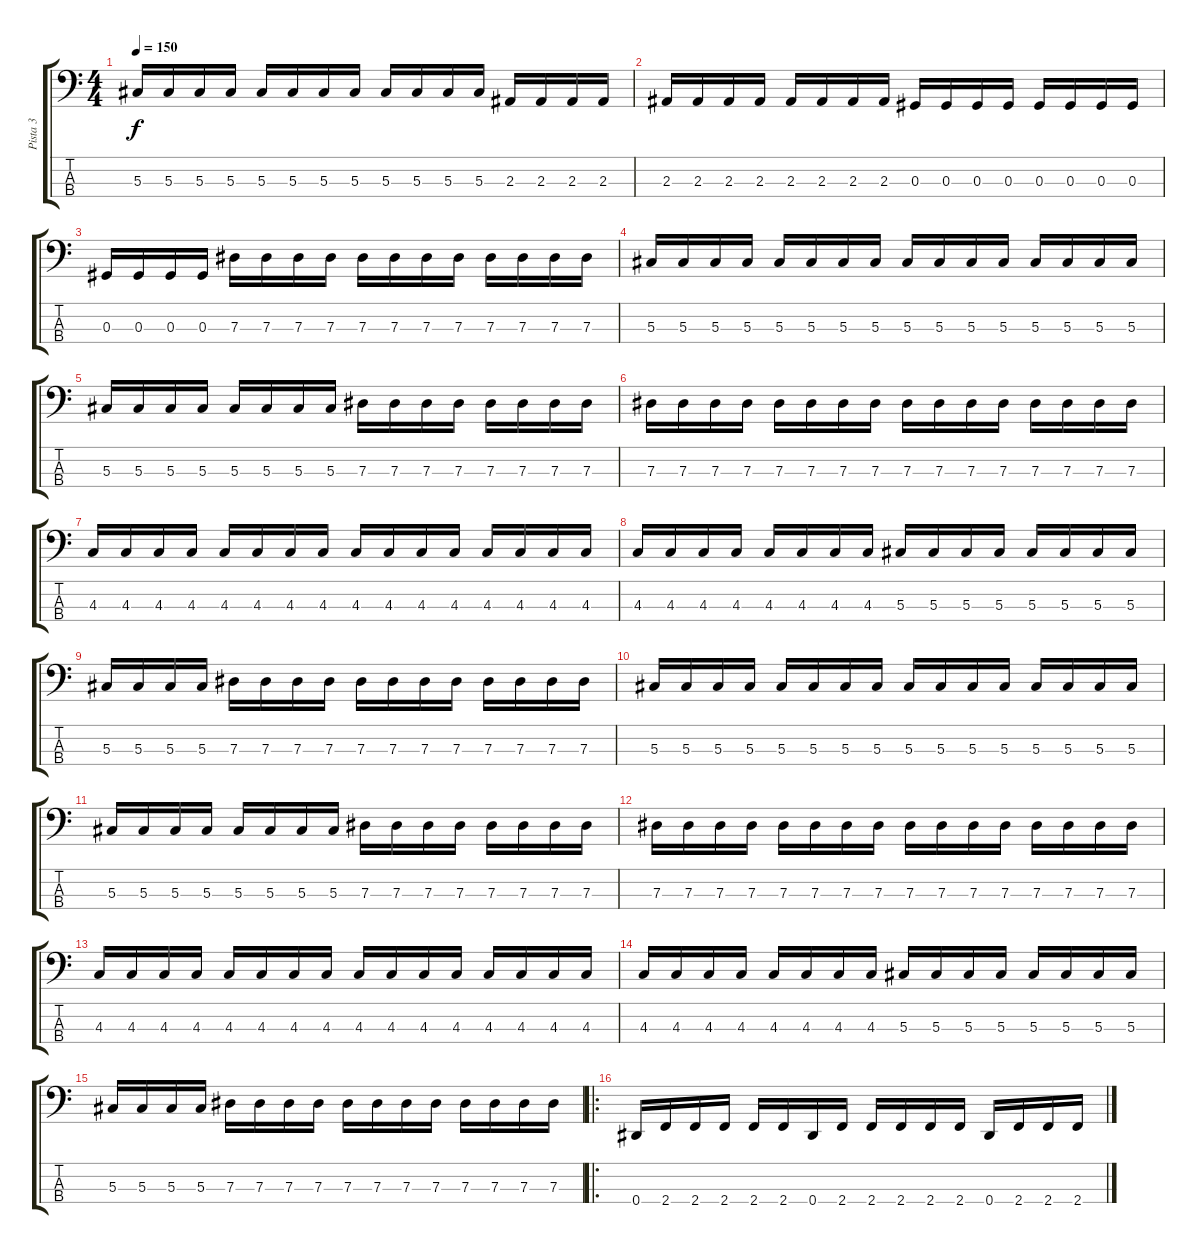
\track ("Pista 3" "Pista 3") {instrument electricbassfinger}
\staff {score tabs}
\tuning (Gb2 Db2 Ab1 Eb1) {hide}
\ts (4 4)
\tempo 150
\clef f4
\ks c
5.3.16{dy f} 5.3.16 5.3.16 5.3.16 5.3.16 5.3.16 5.3.16 5.3.16 5.3.16 5.3.16 5.3.16 5.3.16 2.3.16 2.3.16 2.3.16 2.3.16 |
2.3.16 2.3.16 2.3.16 2.3.16 2.3.16 2.3.16 2.3.16 2.3.16 0.3.16 0.3.16 0.3.16 0.3.16 0.3.16 0.3.16 0.3.16 0.3.16 |
0.3.16 0.3.16 0.3.16 0.3.16 7.3.16 7.3.16 7.3.16 7.3.16 7.3.16 7.3.16 7.3.16 7.3.16 7.3.16 7.3.16 7.3.16 7.3.16 |
5.3.16 5.3.16 5.3.16 5.3.16 5.3.16 5.3.16 5.3.16 5.3.16 5.3.16 5.3.16 5.3.16 5.3.16 5.3.16 5.3.16 5.3.16 5.3.16 |
5.3.16 5.3.16 5.3.16 5.3.16 5.3.16 5.3.16 5.3.16 5.3.16 7.3.16 7.3.16 7.3.16 7.3.16 7.3.16 7.3.16 7.3.16 7.3.16 |
7.3.16 7.3.16 7.3.16 7.3.16 7.3.16 7.3.16 7.3.16 7.3.16 7.3.16 7.3.16 7.3.16 7.3.16 7.3.16 7.3.16 7.3.16 7.3.16 |
4.3.16 4.3.16 4.3.16 4.3.16 4.3.16 4.3.16 4.3.16 4.3.16 4.3.16 4.3.16 4.3.16 4.3.16 4.3.16 4.3.16 4.3.16 4.3.16 |
4.3.16 4.3.16 4.3.16 4.3.16 4.3.16 4.3.16 4.3.16 4.3.16 5.3.16 5.3.16 5.3.16 5.3.16 5.3.16 5.3.16 5.3.16 5.3.16 |
5.3.16 5.3.16 5.3.16 5.3.16 7.3.16 7.3.16 7.3.16 7.3.16 7.3.16 7.3.16 7.3.16 7.3.16 7.3.16 7.3.16 7.3.16 7.3.16 |
5.3.16 5.3.16 5.3.16 5.3.16 5.3.16 5.3.16 5.3.16 5.3.16 5.3.16 5.3.16 5.3.16 5.3.16 5.3.16 5.3.16 5.3.16 5.3.16 |
5.3.16 5.3.16 5.3.16 5.3.16 5.3.16 5.3.16 5.3.16 5.3.16 7.3.16 7.3.16 7.3.16 7.3.16 7.3.16 7.3.16 7.3.16 7.3.16 |
7.3.16 7.3.16 7.3.16 7.3.16 7.3.16 7.3.16 7.3.16 7.3.16 7.3.16 7.3.16 7.3.16 7.3.16 7.3.16 7.3.16 7.3.16 7.3.16 |
4.3.16 4.3.16 4.3.16 4.3.16 4.3.16 4.3.16 4.3.16 4.3.16 4.3.16 4.3.16 4.3.16 4.3.16 4.3.16 4.3.16 4.3.16 4.3.16 |
4.3.16 4.3.16 4.3.16 4.3.16 4.3.16 4.3.16 4.3.16 4.3.16 5.3.16 5.3.16 5.3.16 5.3.16 5.3.16 5.3.16 5.3.16 5.3.16 |
5.3.16 5.3.16 5.3.16 5.3.16 7.3.16 7.3.16 7.3.16 7.3.16 7.3.16 7.3.16 7.3.16 7.3.16 7.3.16 7.3.16 7.3.16 7.3.16 |
\ro
0.4.16 2.4.16 2.4.16 2.4.16 2.4.16 2.4.16 0.4.16 2.4.16 2.4.16 2.4.16 2.4.16 2.4.16 0.4.16 2.4.16 2.4.16 2.4.16
